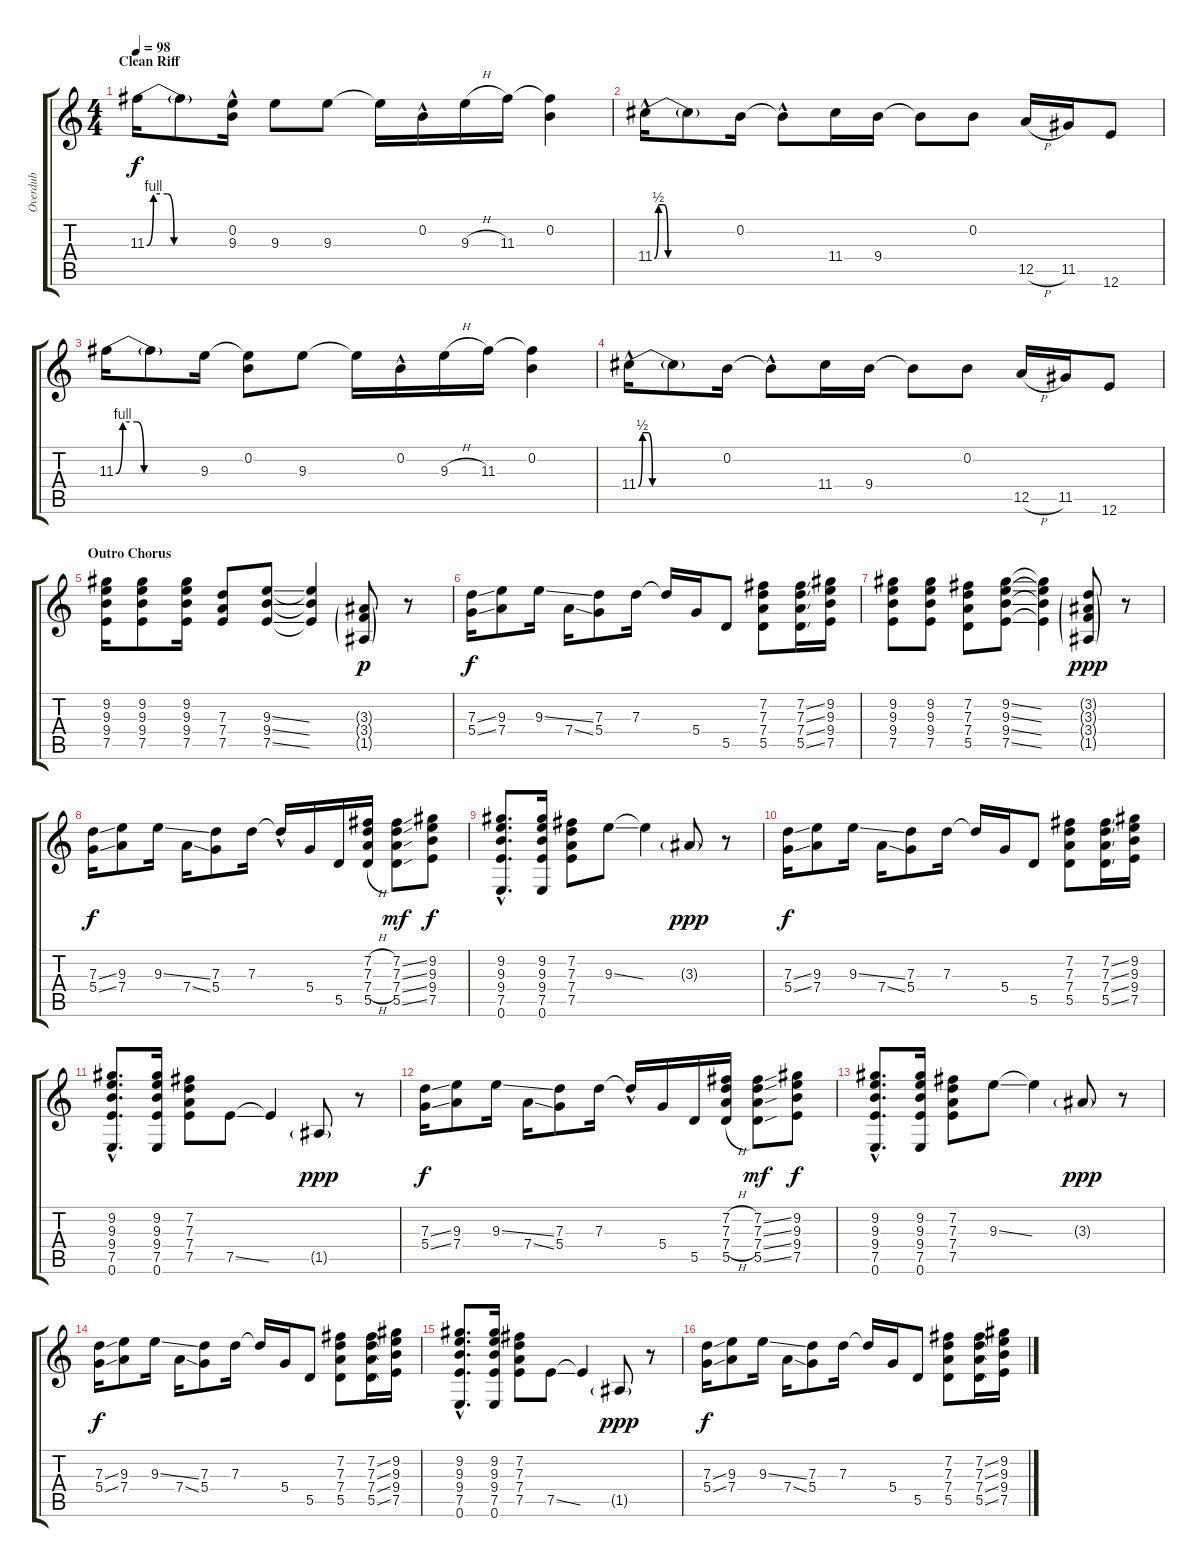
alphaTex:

\track ("Overdub" "Overdub") {instrument fretlessbass}
\staff {score tabs}
\tuning (E4 B3 G3 D3 A2 E2) {hide}
\ts (4 4)
\section ("" "Clean Riff")
\tempo 98
\clef g2
\ks c
11.3{be (custom 0 0 5 4 15 4 20 0 60 0)}.16{dy f} 11.3{t}.8 (0.2{hac} 9.3).16 9.3.8 9.3.8 9.3{t}.16 0.2{hac}.16 9.3{h}.16 11.3.16 (0.2 11.3{t}).4 |
11.4{be (custom 0 0 3 2 7 2 10 0 20 0 60 0) hac}.16 11.4{t}.8 0.2.16 0.2{hac t}.8 11.4.16 9.4.16 9.4{t}.8 0.2.8 12.5{h}.16 11.5.16 12.6.8 |
11.3{be (custom 0 0 5 4 15 4 20 0 60 0)}.16 11.3{t}.8 9.3.16 (0.2 9.3{t}).8 9.3.8 9.3{t}.16 0.2{hac}.16 9.3{h}.16 11.3.16 (0.2 11.3{t}).4 |
11.4{be (custom 0 0 3 2 7 2 10 0 20 0 60 0) hac}.16 11.4{t}.8 0.2.16 0.2{hac t}.8 11.4.16 9.4.16 9.4{t}.8 0.2.8 12.5{h}.16 11.5.16 12.6.8 |
\section ("" "Outro Chorus")
(9.2 9.3 9.4 7.5).16 (9.2 9.3 9.4 7.5).8 (9.2 9.3 9.4 7.5).16 (7.3 7.4 7.5).8 (9.3{ss} 9.4{ss} 7.5{ss}).8 (9.3{t} 9.4{t} 7.5{t}).4 (3.3{g} 3.4{g} 1.5{g}).8{dy p} r.8 |
(7.3{ss} 5.4{ss}).16{dy f} (9.3 7.4).8 9.3{ss}.16 7.4{ss}.16 (7.3 5.4).8 7.3.16 7.3{t}.16 5.4.16 5.5.8 (7.2 7.3 7.4 5.5).8 (7.2{ss} 7.3{ss} 7.4{ss} 5.5{ss}).16 (9.2 9.3 9.4 7.5).16 |
(9.2 9.3 9.4 7.5).8 (9.2 9.3 9.4 7.5).8 (7.2 7.3 7.4 5.5).8 (9.2{ss} 9.3{ss} 9.4{ss} 7.5{ss}).8 (9.2{t} 9.3{t} 9.4{t} 7.5{t}).4 (3.2{g} 3.3{g} 3.4{g} 1.5{g}).8{dy ppp} r.8 |
(7.3{ss} 5.4{ss}).16{dy f} (9.3 7.4).8 9.3{ss}.16 7.4{ss}.16 (7.3 5.4).8 7.3.16 7.3{hac t}.16 5.4.16 5.5.16 (7.2{h} 7.3{h} 7.4{h} 5.5{h}).16 (7.2{ss} 7.3{ss} 7.4{ss} 5.5{ss}).8{dy mf} (9.2 9.3 9.4 7.5).8{dy f} |
(9.2{hac} 9.3{hac} 9.4{hac} 7.5{hac} 0.6{hac}).8{d} (9.2 9.3 9.4 7.5 0.6).16 (7.2 7.3 7.4 7.5).8 9.3{ss}.8 9.3{t}.4 3.3{g}.8{dy ppp} r.8 |
(7.3{ss} 5.4{ss}).16{dy f} (9.3 7.4).8 9.3{ss}.16 7.4{ss}.16 (7.3 5.4).8 7.3.16 7.3{t}.16 5.4.16 5.5.8 (7.2 7.3 7.4 5.5).8 (7.2{ss} 7.3{ss} 7.4{ss} 5.5{ss}).16 (9.2 9.3 9.4 7.5).16 |
(9.2{hac} 9.3{hac} 9.4{hac} 7.5{hac} 0.6{hac}).8{d volume 8} (9.2 9.3 9.4 7.5 0.6).16 (7.2 7.3 7.4 7.5).8 7.5{ss}.8 7.5{t}.4 1.5{g}.8{dy ppp} r.8 |
(7.3{ss} 5.4{ss}).16{dy f} (9.3 7.4).8 9.3{ss}.16 7.4{ss}.16 (7.3 5.4).8 7.3.16 7.3{hac t}.16 5.4.16 5.5.16 (7.2{h} 7.3{h} 7.4{h} 5.5{h}).16 (7.2{ss} 7.3{ss} 7.4{ss} 5.5{ss}).8{dy mf} (9.2 9.3 9.4 7.5).8{dy f} |
(9.2{hac} 9.3{hac} 9.4{hac} 7.5{hac} 0.6{hac}).8{d volume 4} (9.2 9.3 9.4 7.5 0.6).16 (7.2 7.3 7.4 7.5).8 9.3{ss}.8 9.3{t}.4 3.3{g}.8{dy ppp} r.8 |
(7.3{ss} 5.4{ss}).16{dy f} (9.3 7.4).8 9.3{ss}.16 7.4{ss}.16 (7.3 5.4).8 7.3.16 7.3{t}.16 5.4.16 5.5.8 (7.2 7.3 7.4 5.5).8 (7.2{ss} 7.3{ss} 7.4{ss} 5.5{ss}).16 (9.2 9.3 9.4 7.5).16 |
(9.2{hac} 9.3{hac} 9.4{hac} 7.5{hac} 0.6{hac}).8{d volume 0} (9.2 9.3 9.4 7.5 0.6).16 (7.2 7.3 7.4 7.5).8 7.5{ss}.8 7.5{t}.4 1.5{g}.8{dy ppp} r.8 |
(7.3{ss} 5.4{ss}).16{dy f} (9.3 7.4).8 9.3{ss}.16 7.4{ss}.16 (7.3 5.4).8 7.3.16 7.3{t}.16 5.4.16 5.5.8 (7.2 7.3 7.4 5.5).8 (7.2{ss} 7.3{ss} 7.4{ss} 5.5{ss}).16 (9.2 9.3 9.4 7.5).16
